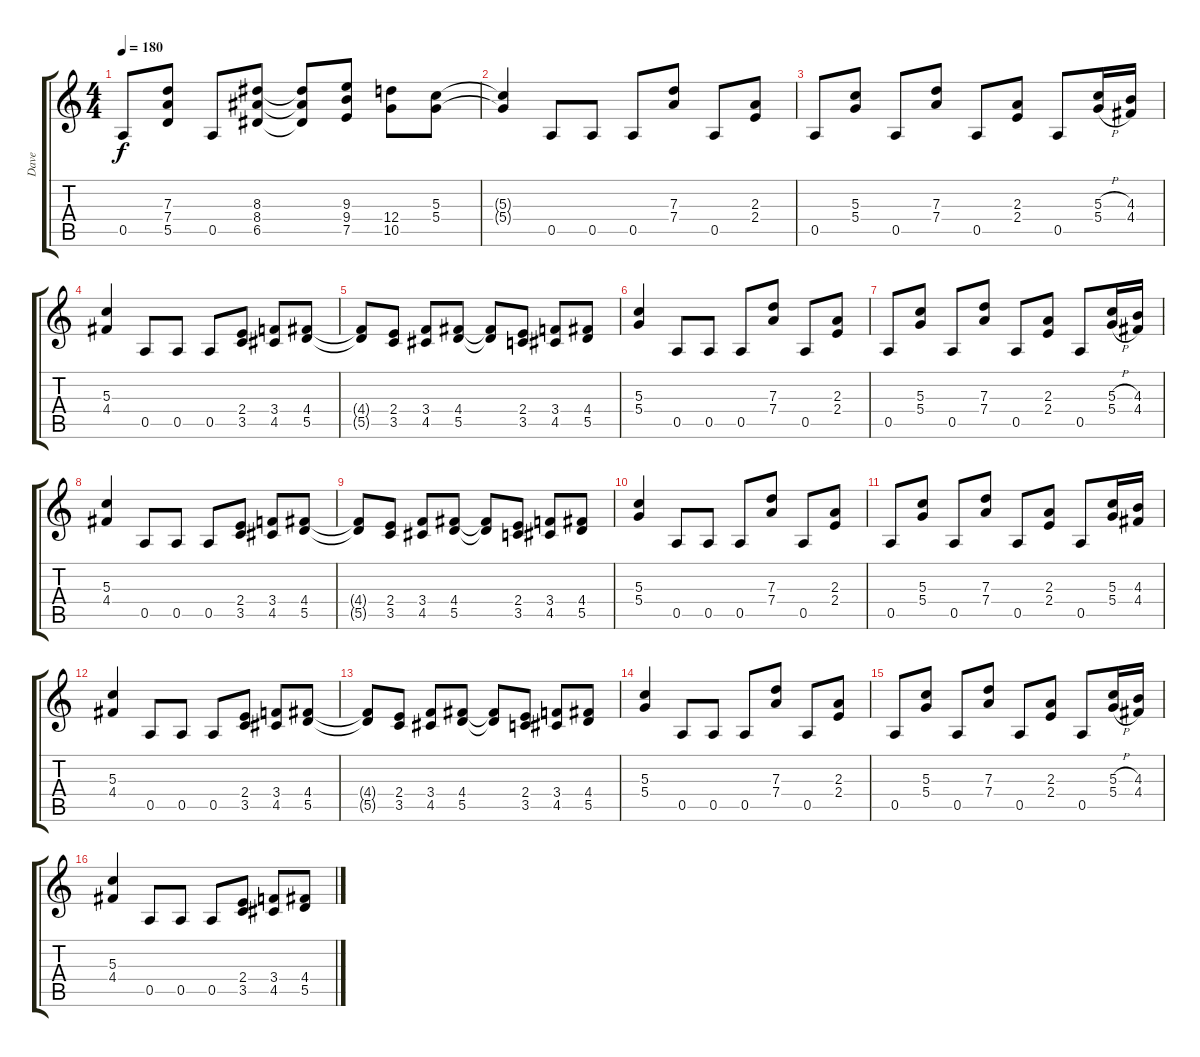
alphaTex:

\track ("Dave" "Dave") {instrument distortionguitar}
\staff {score tabs}
\tuning (E4 B3 G3 D3 A2 E2) {hide}
\ts (4 4)
\tempo 180
\clef g2
\ks c
0.5.8{dy f} (7.3 7.4 5.5).8 0.5.8 (8.3 8.4 6.5).8 (8.3{t} 8.4{t} 6.5{t}).8 (9.3 9.4 7.5).8 (12.4 10.5).8 (5.3 5.4).8 |
(5.3{t} 5.4{t}).4 0.5.8 0.5.8 0.5.8 (7.3 7.4).8 0.5.8 (2.3 2.4).8 |
0.5.8 (5.3 5.4).8 0.5.8 (7.3 7.4).8 0.5.8 (2.3 2.4).8 0.5.8 (5.3{h} 5.4{h}).16 (4.3 4.4).16 |
(5.3 4.4).4 0.5.8 0.5.8 0.5.8 (2.4 3.5).8 (3.4 4.5).8 (4.4 5.5).8 |
(4.4{t} 5.5{t}).8 (2.4 3.5).8 (3.4 4.5).8 (4.4 5.5).8 (4.4{t} 5.5{t}).8 (2.4 3.5).8 (3.4 4.5).8 (4.4 5.5).8 |
(5.3 5.4).4 0.5.8 0.5.8 0.5.8 (7.3 7.4).8 0.5.8 (2.3 2.4).8 |
0.5.8 (5.3 5.4).8 0.5.8 (7.3 7.4).8 0.5.8 (2.3 2.4).8 0.5.8 (5.3{h} 5.4{h}).16 (4.3 4.4).16 |
(5.3 4.4).4 0.5.8 0.5.8 0.5.8 (2.4 3.5).8 (3.4 4.5).8 (4.4 5.5).8 |
(4.4{t} 5.5{t}).8 (2.4 3.5).8 (3.4 4.5).8 (4.4 5.5).8 (4.4{t} 5.5{t}).8 (2.4 3.5).8 (3.4 4.5).8 (4.4 5.5).8 |
(5.3 5.4).4 0.5.8 0.5.8 0.5.8 (7.3 7.4).8 0.5.8 (2.3 2.4).8 |
0.5.8 (5.3 5.4).8 0.5.8 (7.3 7.4).8 0.5.8 (2.3 2.4).8 0.5.8 (5.3 5.4).16 (4.3 4.4).16 |
(5.3 4.4).4 0.5.8 0.5.8 0.5.8 (2.4 3.5).8 (3.4 4.5).8 (4.4 5.5).8 |
(4.4{t} 5.5{t}).8 (2.4 3.5).8 (3.4 4.5).8 (4.4 5.5).8 (4.4{t} 5.5{t}).8 (2.4 3.5).8 (3.4 4.5).8 (4.4 5.5).8 |
(5.3 5.4).4 0.5.8 0.5.8 0.5.8 (7.3 7.4).8 0.5.8 (2.3 2.4).8 |
0.5.8 (5.3 5.4).8 0.5.8 (7.3 7.4).8 0.5.8 (2.3 2.4).8 0.5.8 (5.3{h} 5.4{h}).16 (4.3 4.4).16 |
(5.3 4.4).4 0.5.8 0.5.8 0.5.8 (2.4 3.5).8 (3.4 4.5).8 (4.4 5.5).8
